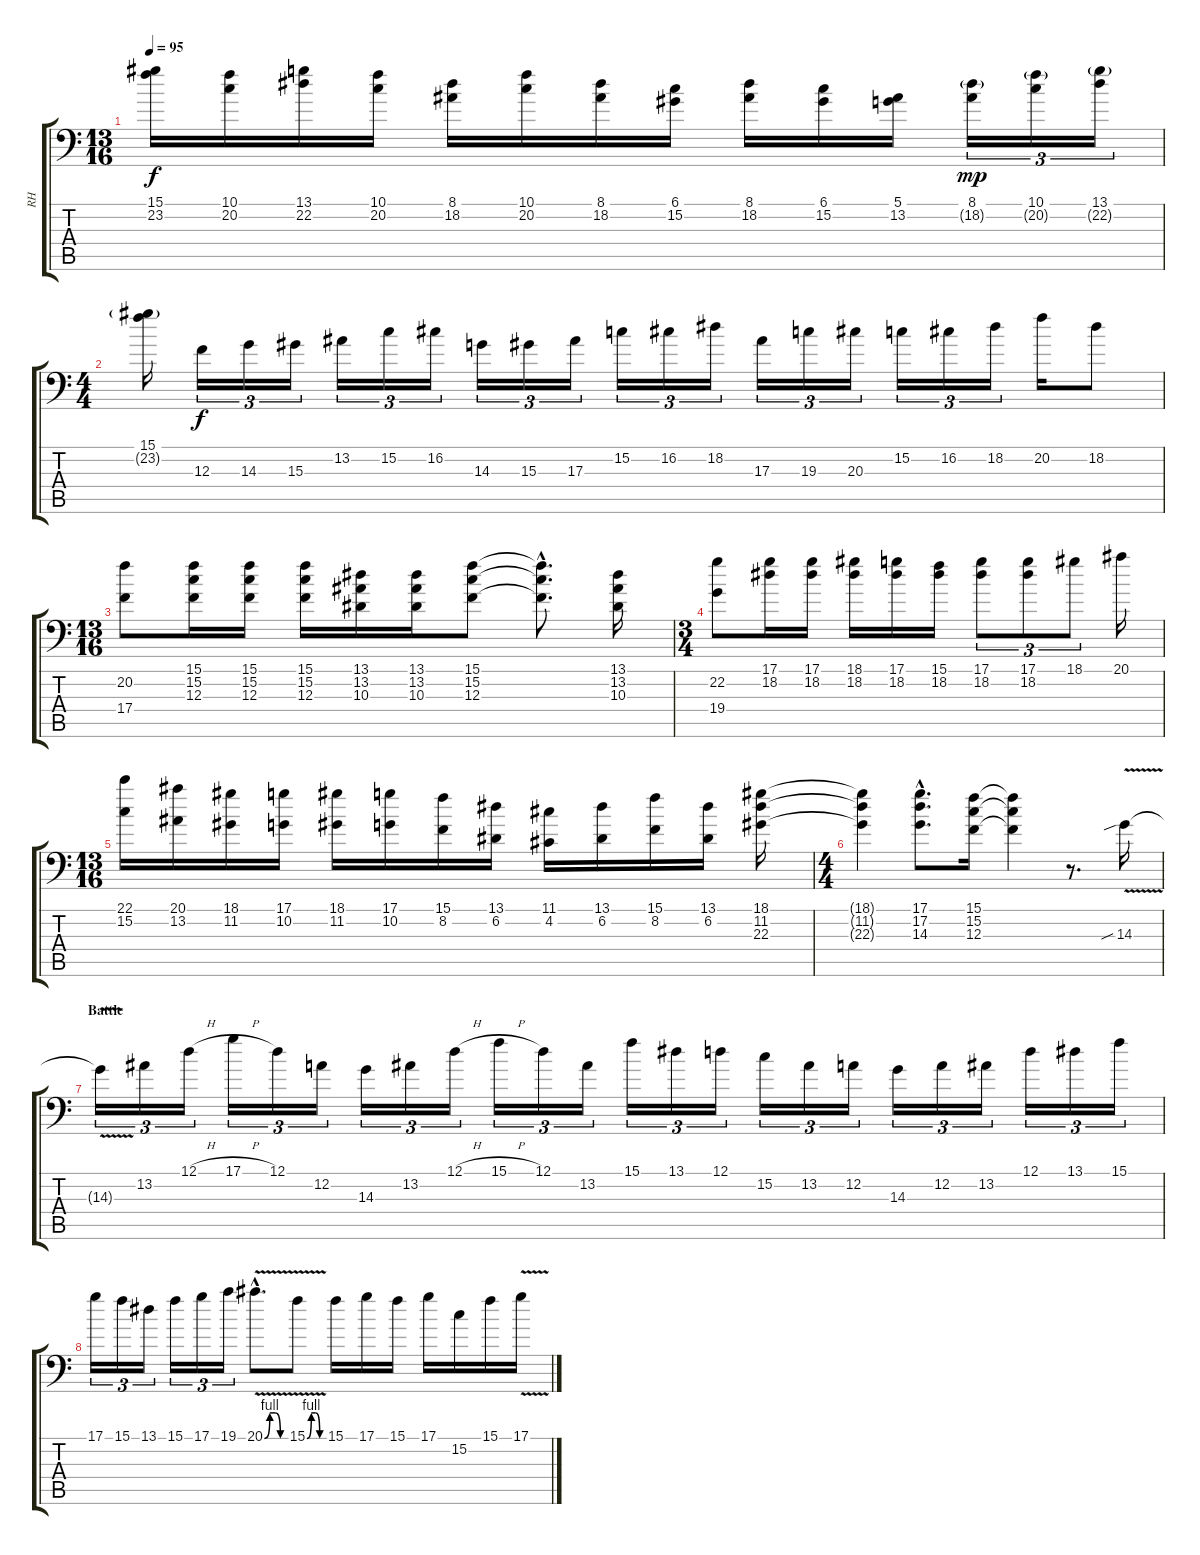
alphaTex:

\track ("RH" "RH") {instrument stringensemble1}
\staff {score tabs}
\tuning (D4 A3 F3 C3 G2 Bb1) {hide}
\ts (13 16)
\tempo 95
\clef f4
\ks c
(15.1 23.2).16{dy f} (10.1 20.2).16 (13.1 22.2).16 (10.1 20.2).16 (8.1 18.2).16 (10.1 20.2).16 (8.1 18.2).16 (6.1 15.2).16 (8.1 18.2).16 (6.1 15.2).16 (5.1 13.2).16 (8.1 18.2{g}).16{tu (3 2) dy mp} (10.1 20.2{g}).16{tu (3 2)} (13.1 22.2{g}).16{tu (3 2)} |
\ts (4 4)
(15.1 23.2{g}).16 12.3.16{tu (3 2) dy f} 14.3.16{tu (3 2)} 15.3.16{tu (3 2)} 13.2.16{tu (3 2)} 15.2.16{tu (3 2)} 16.2.16{tu (3 2)} 14.3.16{tu (3 2)} 15.3.16{tu (3 2)} 17.3.16{tu (3 2)} 15.2.16{tu (3 2)} 16.2.16{tu (3 2)} 18.2.16{tu (3 2)} 17.3.16{tu (3 2)} 19.3.16{tu (3 2)} 20.3.16{tu (3 2)} 15.2.16{tu (3 2)} 16.2.16{tu (3 2)} 18.2.16{tu (3 2)} 20.2.16 18.2.8 |
\ts (13 16)
(20.2 17.4).8 (15.1 15.2 12.3).16 (15.1 15.2 12.3).16 (15.1 15.2 12.3).16 (13.1 13.2 10.3).16 (13.1 13.2 10.3).16 (15.1 15.2 12.3).8 (15.1{hac t} 15.2{hac t} 12.3{hac t}).8{d} (13.1 13.2 10.3).16 |
\ts (3 4)
(22.2 19.4).8 (17.1 18.2).16 (17.1 18.2).16 (18.1 18.2).16 (17.1 18.2).16 (15.1 18.2).16 (17.1 18.2).8{tu (3 2)} (17.1 18.2).8{tu (3 2)} 18.1.8{tu (3 2)} 20.1.16 |
\ts (13 16)
(22.1 15.2).16 (20.1 13.2).16 (18.1 11.2).16 (17.1 10.2).16 (18.1 11.2).16 (17.1 10.2).16 (15.1 8.2).16 (13.1 6.2).16 (11.1 4.2).16 (13.1 6.2).16 (15.1 8.2).16 (13.1 6.2).16 (18.1 11.2 22.3).16 |
\ts (4 4)
(18.1{t} 11.2{t} 22.3{t}).4 (17.1{hac} 17.2{hac} 14.3{hac}).8{d} (15.1 15.2 12.3).16 (15.1{t} 15.2{t} 12.3{t}).4 r.8{d volume 14 instrument lead2sawtooth} 14.3{v sib}.16 |
\section ("" "Battle")
14.3{t}.16{tu (3 2)} 13.2.16{tu (3 2)} 12.1{h}.16{tu (3 2)} 17.1{h}.16{tu (3 2)} 12.1.16{tu (3 2)} 12.2.16{tu (3 2)} 14.3.16{tu (3 2)} 13.2.16{tu (3 2)} 12.1{h}.16{tu (3 2)} 15.1{h}.16{tu (3 2)} 12.1.16{tu (3 2)} 13.2.16{tu (3 2)} 15.1.16{tu (3 2)} 13.1.16{tu (3 2)} 12.1.16{tu (3 2)} 15.2.16{tu (3 2)} 13.2.16{tu (3 2)} 12.2.16{tu (3 2)} 14.3.16{tu (3 2)} 12.2.16{tu (3 2)} 13.2.16{tu (3 2)} 12.1.16{tu (3 2)} 13.1.16{tu (3 2)} 15.1.16{tu (3 2)} |
17.1.16{tu (3 2)} 15.1.16{tu (3 2)} 13.1.16{tu (3 2)} 15.1.16{tu (3 2)} 17.1.16{tu (3 2)} 19.1.16{tu (3 2)} 20.1{be (custom 0 0 15 4 30 4 45 0 60 0) v hac}.8{d} 15.1{be (custom 0 0 15 4 30 4 45 0 60 0) v}.8 15.1.16 17.1.16 15.1.16 17.1.16 15.2.16 15.1.16 17.1{v}.16
